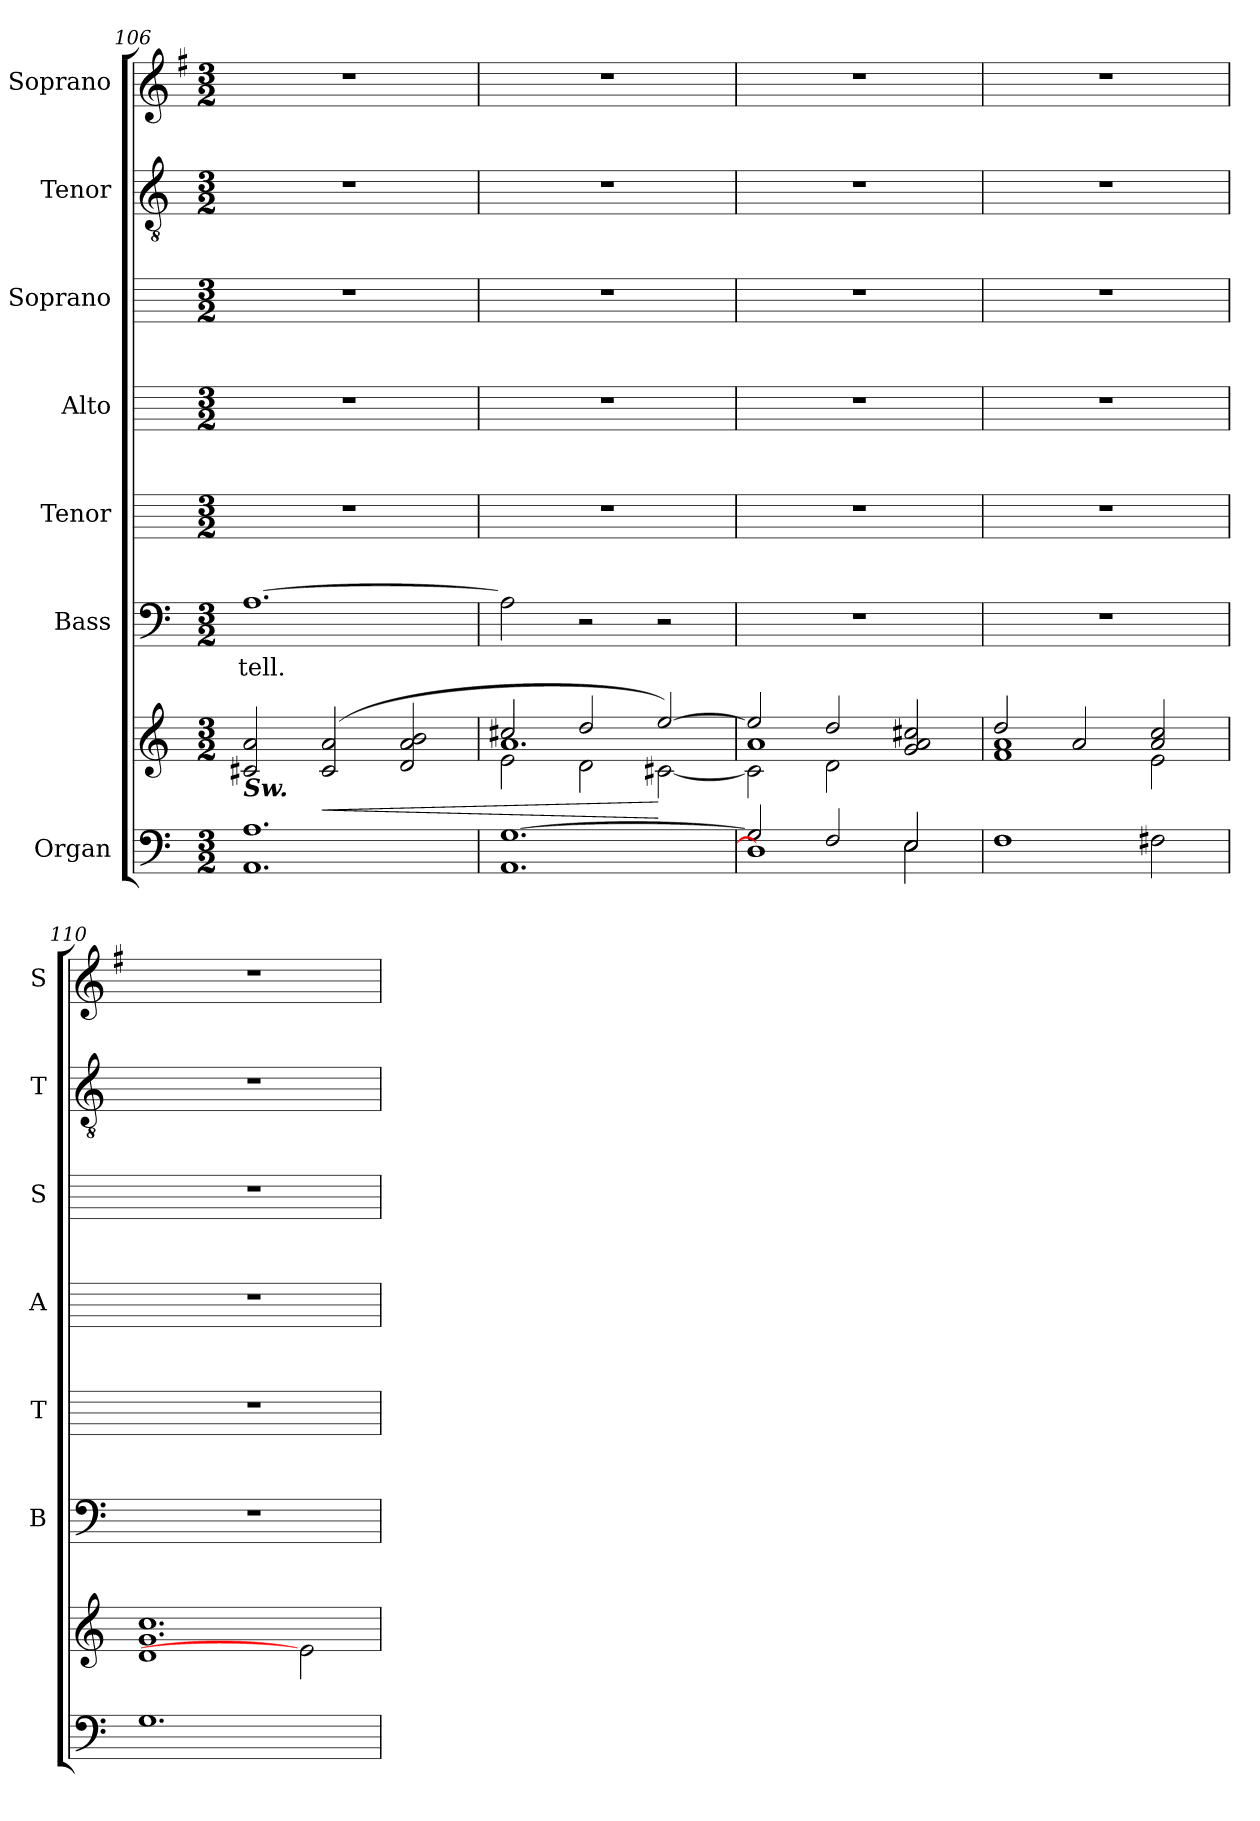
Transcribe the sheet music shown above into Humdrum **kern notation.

**kern	**kern	**dynam	**kern	**text	**kern	**kern	**kern	**kern	**kern
*part7	*part7	*part7	*part6	*part6	*part5	*part4	*part3	*part2	*part1
*staff8	*staff7	*staff7/8	*staff6	*staff6	*staff5	*staff4	*staff3	*staff2	*staff1
*I"Organ	*	*	*I"Bass	*	*I"Tenor	*I"Alto	*I"Soprano	*I"Tenor	*I"Soprano
*	*	*	*I'B	*	*I'T	*I'A	*I'S	*I'T	*I'S
*clefF4	*clefG2	*	*clefF4	*	*	*	*	*clefGv2	*clefG2
*k[]	*k[]	*	*k[]	*	*	*	*	*k[]	*k[f#]
*C:	*C:	*	*C:	*	*	*	*	*C:	*G:
*M3/2	*M3/2	*	*M3/2	*	*M3/2	*M3/2	*M3/2	*M3/2	*M3/2
=106	=106	=106	=106	=106	=106	=106	=106	=106	=106
*^	*^	*	*	*	*	*	*	*	*
*	*	*	*^	*	*	*	*	*	*	*	*
!	!	!LO:TX:b:Bi:t=Sw.	!	!	!	!	!	!	!	!	!	!
!	!	!	!	!	!	!	!LO:LY:b	!	!	!	!	!
1.A/	1.AA\	2c#X/ 2a/	2ryy	2ryy	.	[1.A	-tell.	1.r	1.r	1.r	1.r	1.r
!	!	!	!	!	!LO:HP:b	!	!	!	!	!	!	!
.	.	(>2c#/ 2a/	2ryy	2ryy	<	.	.	.	.	.	.	.
.	.	2d/ 2a/ 2b/	2ryy	2ryy	.	.	.	.	.	.	.	.
=107	=107	=107	=107	=107	=107	=107	=107	=107	=107	=107	=107	=107
[1.G/	1.AA\	2e\	2cc#X/	1.a	.	2A]	.	1.r	1.r	1.r	1.r	1.r
.	.	2d\	2dd/	.	.	2r	.	.	.	.	.	.
.	.	[2ee/)	[2c#X\	.	[	2r	.	.	.	.	.	.
=108	=108	=108	=108	=108	=108	=108	=108	=108	=108	=108	=108	=108
!	!	!	!	!	!	!LO:N:vis=1	!	!	!	!	!	!
2G/]	1D\]	2ee/]	2c#\]	1a	.	1.r	.	1.r	1.r	1.r	1.r	1.r
2F/	.	2dd/	2d\	.	.	.	.	.	.	.	.	.
2E/	2E\	2g/ 2a/ 2cc#X/	2ryy	2ryy	.	.	.	.	.	.	.	.
=109	=109	=109	=109	=109	=109	=109	=109	=109	=109	=109	=109	=109
!	!	!	!	!	!	!LO:N:vis=1	!	!	!	!	!	!
1F/	2ryy	2dd/	1f\ 1a\	2ryy	.	1.r	.	1.r	1.r	1.r	1.r	1.r
.	2ryy	2a/	.	2ryy	.	.	.	.	.	.	.	.
2F#X\	2ryy	2a/ 2cc/	2e\	2ryy	.	.	.	.	.	.	.	.
=110	=110	=110	=110	=110	=110	=110	=110	=110	=110	=110	=110	=110
!	!	!	!	!	!	!LO:N:vis=1	!	!	!	!	!	!
1.G/	2ryy	1.cc/	1d\	1.g	.	1.r	.	1.r	1.r	1.r	1.r	1.r
.	2ryy	.	.	.	.	.	.	.	.	.	.	.
.	2ryy	.	2e\]	.	.	.	.	.	.	.	.	.
*v	*v	*	*	*	*	*	*	*	*	*	*	*
*	*v	*v	*v	*	*	*	*	*	*	*	*
=	=	=	=	=	=	=	=	=	=
*-	*-	*-	*-	*-	*-	*-	*-	*-	*-
